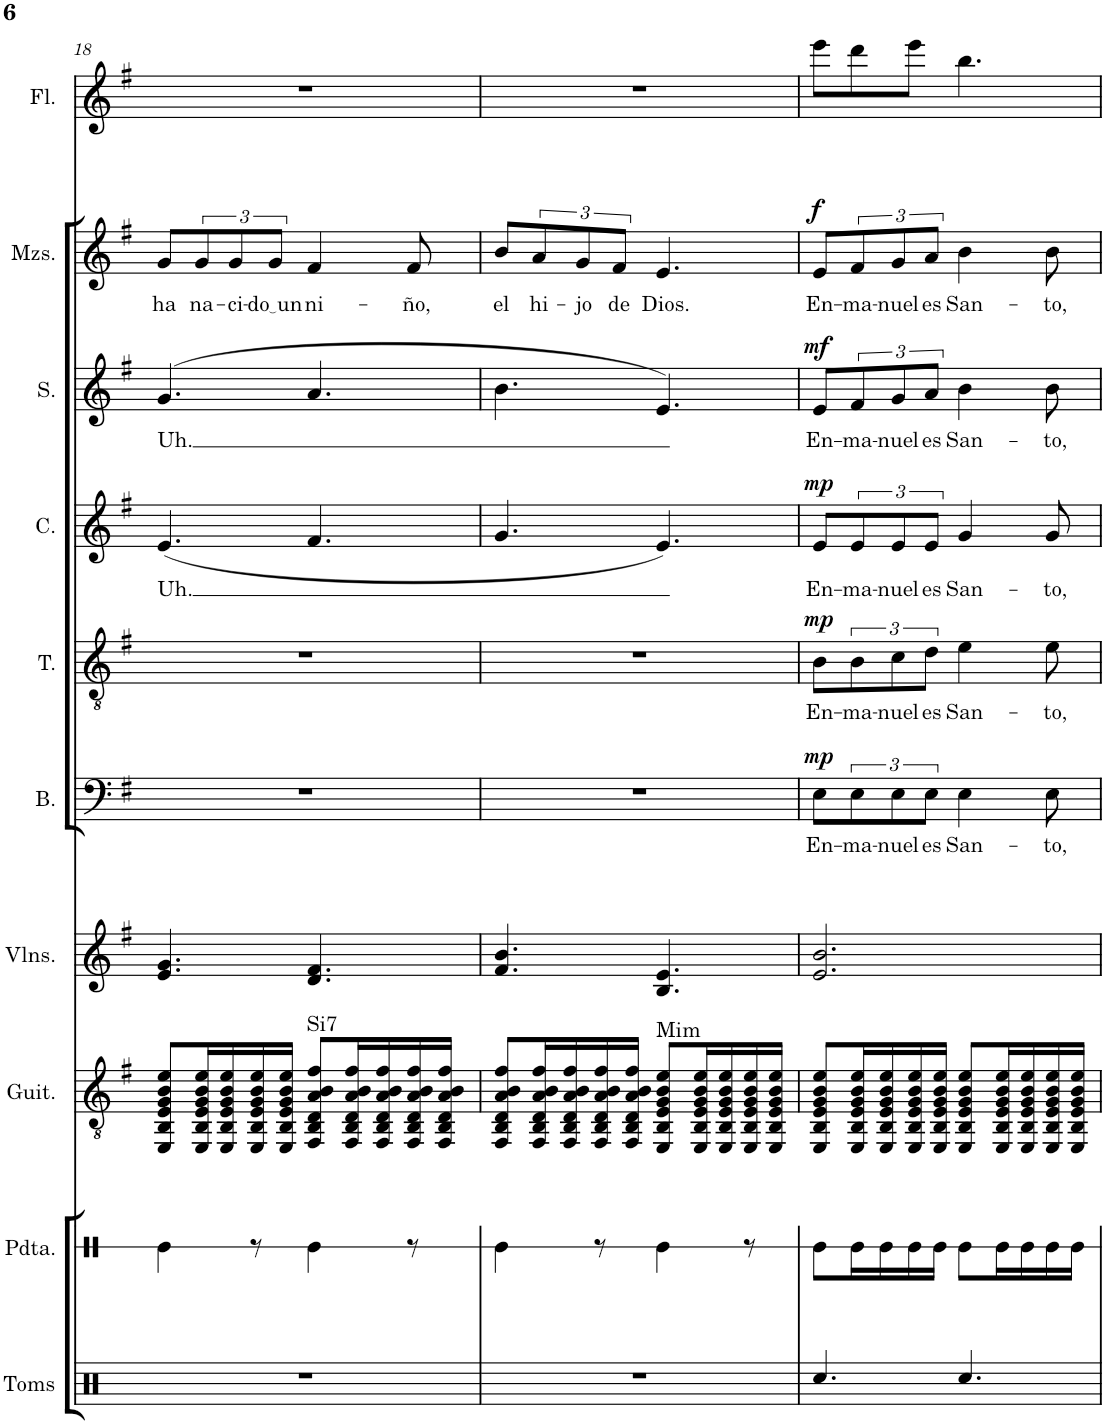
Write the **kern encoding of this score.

**kern	**kern	**kern	**harte	**kern	**kern	**text	**dynam	**kern	**text	**dynam	**kern	**text	**dynam	**kern	**text	**dynam	**kern	**text	**dynam	**kern
*part10	*part9	*part8	*part8	*part7	*part6	*part6	*part6	*part5	*part5	*part5	*part4	*part4	*part4	*part3	*part3	*part3	*part2	*part2	*part2	*part1
*staff10	*staff9	*staff8	*	*staff7	*staff6	*staff6	*staff6	*staff5	*staff5	*staff5	*staff4	*staff4	*staff4	*staff3	*staff3	*staff3	*staff2	*staff2	*staff2	*staff1
*I"Toms	*I"Pandereta	*I"Guitarra	*	*I"Violines	*I"Bajo	*	*	*I"Tenor	*	*	*I"Contralto	*	*	*I"Soprano	*	*	*I"Mezzo-soprano	*	*	*I"Flauta
*I'Toms	*I'Pdta.	*I'Guit.	*	*I'Vlns.	*I'B.	*	*	*I'T.	*	*	*I'C.	*	*	*I'S.	*	*	*I'Mzs.	*	*	*I'Fl.
!!LO:PB:g=z
*clefX	*clefX	*clefGv2	*	*clefG2	*clefF4	*	*	*clefGv2	*	*	*clefG2	*	*	*clefG2	*	*	*clefG2	*	*	*clefG2
*k[]	*k[]	*k[f#]	*	*k[f#]	*k[f#]	*	*	*k[f#]	*	*	*k[f#]	*	*	*k[f#]	*	*	*k[f#]	*	*	*k[f#]
*M6/8	*M6/8	*M6/8	*	*M6/8	*M6/8	*	*	*M6/8	*	*	*M6/8	*	*	*M6/8	*	*	*M6/8	*	*	*M6/8
=18	=18	=18	=18	=18	=18	=18	=18	=18	=18	=18	=18	=18	=18	=18	=18	=18	=18	=18	=18	=18
!	!	!	!	!	!	!	!	!	!	!	!	!LO:LY:b	!	!	!LO:LY:b	!	!	!LO:LY:b	!	!
2.r	4Re\	8EE/ 8BB/ 8E/ 8G/ 8B/ 8e/L	.	4.e/ 4.g/	2.r	.	.	2.r	.	.	(4.e/	Uh.	.	(4.g/	Uh.	.	8g/L	ha	.	2.r
!	!	!	!	!	!	!	!	!	!	!	!	!	!	!	!	!	!	!LO:LY:b	!	!
.	.	16EE/ 16BB/ 16E/ 16G/ 16B/ 16e/L	.	.	.	.	.	.	.	.	.	.	.	.	.	.	12g/	na-	.	.
.	.	16EE/ 16BB/ 16E/ 16G/ 16B/ 16e/	.	.	.	.	.	.	.	.	.	.	.	.	.	.	.	.	.	.
!	!	!	!	!	!	!	!	!	!	!	!	!	!	!	!	!	!	!LO:LY:b	!	!
.	.	.	.	.	.	.	.	.	.	.	.	.	.	.	.	.	12g/	-ci-	.	.
.	8r	16EE/ 16BB/ 16E/ 16G/ 16B/ 16e/	.	.	.	.	.	.	.	.	.	.	.	.	.	.	.	.	.	.
!	!	!	!	!	!	!	!	!	!	!	!	!	!	!	!	!	!	!LO:LY:b	!	!
.	.	.	.	.	.	.	.	.	.	.	.	.	.	.	.	.	12g/J	do un	.	.
.	.	16EE/ 16BB/ 16E/ 16G/ 16B/ 16e/JJ	.	.	.	.	.	.	.	.	.	.	.	.	.	.	.	.	.	.
!	!	!	!LO:H:kt=Si7	!	!	!	!	!	!	!	!	!	!	!	!	!	!	!LO:LY:b	!	!
.	4Re\	8FF#/ 8BB/ 8D/ 8A/ 8B/ 8f#/L	N	4.d/ 4.f#/	.	.	.	.	.	.	4.f#/	.	.	4.a/	.	.	4f#/	ni-	.	.
.	.	16FF#/ 16BB/ 16D/ 16A/ 16B/ 16f#/L	.	.	.	.	.	.	.	.	.	.	.	.	.	.	.	.	.	.
.	.	16FF#/ 16BB/ 16D/ 16A/ 16B/ 16f#/	.	.	.	.	.	.	.	.	.	.	.	.	.	.	.	.	.	.
!	!	!	!	!	!	!	!	!	!	!	!	!	!	!	!	!	!	!LO:LY:b	!	!
.	8r	16FF#/ 16BB/ 16D/ 16A/ 16B/ 16f#/	.	.	.	.	.	.	.	.	.	.	.	.	.	.	8f#/	-ño,	.	.
.	.	16FF#/ 16BB/ 16D/ 16A/ 16B/ 16f#/JJ	.	.	.	.	.	.	.	.	.	.	.	.	.	.	.	.	.	.
=19	=19	=19	=19	=19	=19	=19	=19	=19	=19	=19	=19	=19	=19	=19	=19	=19	=19	=19	=19	=19
!	!	!	!	!	!	!	!	!	!	!	!	!	!	!	!	!	!	!LO:LY:b	!	!
2.r	4Re\	8FF#/ 8BB/ 8D/ 8A/ 8B/ 8f#/L	.	4.f#/ 4.b/	2.r	.	.	2.r	.	.	4.g/	.	.	4.b\	.	.	8b/L	el	.	2.r
!	!	!	!	!	!	!	!	!	!	!	!	!	!	!	!	!	!	!LO:LY:b	!	!
.	.	16FF#/ 16BB/ 16D/ 16A/ 16B/ 16f#/L	.	.	.	.	.	.	.	.	.	.	.	.	.	.	12a/	hi-	.	.
.	.	16FF#/ 16BB/ 16D/ 16A/ 16B/ 16f#/	.	.	.	.	.	.	.	.	.	.	.	.	.	.	.	.	.	.
!	!	!	!	!	!	!	!	!	!	!	!	!	!	!	!	!	!	!LO:LY:b	!	!
.	.	.	.	.	.	.	.	.	.	.	.	.	.	.	.	.	12g/	-jo	.	.
.	8r	16FF#/ 16BB/ 16D/ 16A/ 16B/ 16f#/	.	.	.	.	.	.	.	.	.	.	.	.	.	.	.	.	.	.
!	!	!	!	!	!	!	!	!	!	!	!	!	!	!	!	!	!	!LO:LY:b	!	!
.	.	.	.	.	.	.	.	.	.	.	.	.	.	.	.	.	12f#/J	de	.	.
.	.	16FF#/ 16BB/ 16D/ 16A/ 16B/ 16f#/JJ	.	.	.	.	.	.	.	.	.	.	.	.	.	.	.	.	.	.
!	!	!	!LO:H:kt=Mim	!	!	!	!	!	!	!	!	!	!	!	!	!	!	!LO:LY:b	!	!
.	4Re\	8EE/ 8BB/ 8E/ 8G/ 8B/ 8e/L	N	4.B/ 4.e/	.	.	.	.	.	.	4.e/)	.	.	4.e/)	.	.	4.e/	Dios.	.	.
.	.	16EE/ 16BB/ 16E/ 16G/ 16B/ 16e/L	.	.	.	.	.	.	.	.	.	.	.	.	.	.	.	.	.	.
.	.	16EE/ 16BB/ 16E/ 16G/ 16B/ 16e/	.	.	.	.	.	.	.	.	.	.	.	.	.	.	.	.	.	.
.	8r	16EE/ 16BB/ 16E/ 16G/ 16B/ 16e/	.	.	.	.	.	.	.	.	.	.	.	.	.	.	.	.	.	.
.	.	16EE/ 16BB/ 16E/ 16G/ 16B/ 16e/JJ	.	.	.	.	.	.	.	.	.	.	.	.	.	.	.	.	.	.
=20	=20	=20	=20	=20	=20	=20	=20	=20	=20	=20	=20	=20	=20	=20	=20	=20	=20	=20	=20	=20
!	!	!	!	!	!	!LO:LY:b	!LO:DY:a	!	!LO:LY:b	!LO:DY:a	!	!LO:LY:b	!LO:DY:a	!	!LO:LY:b	!LO:DY:a	!	!LO:LY:b	!LO:DY:a	!
4.Rcc/	8Re\L	8EE/ 8BB/ 8E/ 8G/ 8B/ 8e/L	.	2.e/ 2.b/	8E\L	En-	mp	8B\L	En-	mp	8e/L	En-	mp	8e/L	En-	mf	8e/L	En-	f	8eee\L
!	!	!	!	!	!	!LO:LY:b	!	!	!LO:LY:b	!	!	!LO:LY:b	!	!	!LO:LY:b	!	!	!LO:LY:b	!	!
.	16Re\L	16EE/ 16BB/ 16E/ 16G/ 16B/ 16e/L	.	.	12E\	-ma-	.	12B\	-ma-	.	12e/	-ma-	.	12f#/	-ma-	.	12f#/	-ma-	.	8ddd\
.	16Re\	16EE/ 16BB/ 16E/ 16G/ 16B/ 16e/	.	.	.	.	.	.	.	.	.	.	.	.	.	.	.	.	.	.
!	!	!	!	!	!	!LO:LY:b	!	!	!LO:LY:b	!	!	!LO:LY:b	!	!	!LO:LY:b	!	!	!LO:LY:b	!	!
.	.	.	.	.	12E\	-nuel	.	12c\	-nuel	.	12e/	-nuel	.	12g/	-nuel	.	12g/	-nuel	.	.
.	16Re\	16EE/ 16BB/ 16E/ 16G/ 16B/ 16e/	.	.	.	.	.	.	.	.	.	.	.	.	.	.	.	.	.	8eee\J
!	!	!	!	!	!	!LO:LY:b	!	!	!LO:LY:b	!	!	!LO:LY:b	!	!	!LO:LY:b	!	!	!LO:LY:b	!	!
.	.	.	.	.	12E\J	es	.	12d\J	es	.	12e/J	es	.	12a/J	es	.	12a/J	es	.	.
.	16Re\JJ	16EE/ 16BB/ 16E/ 16G/ 16B/ 16e/JJ	.	.	.	.	.	.	.	.	.	.	.	.	.	.	.	.	.	.
!	!	!	!	!	!	!LO:LY:b	!	!	!LO:LY:b	!	!	!LO:LY:b	!	!	!LO:LY:b	!	!	!LO:LY:b	!	!
4.Rcc/	8Re\L	8EE/ 8BB/ 8E/ 8G/ 8B/ 8e/L	.	.	4E\	San-	.	4e\	San-	.	4g/	San-	.	4b\	San-	.	4b\	San-	.	4.bb\
.	16Re\L	16EE/ 16BB/ 16E/ 16G/ 16B/ 16e/L	.	.	.	.	.	.	.	.	.	.	.	.	.	.	.	.	.	.
.	16Re\	16EE/ 16BB/ 16E/ 16G/ 16B/ 16e/	.	.	.	.	.	.	.	.	.	.	.	.	.	.	.	.	.	.
!	!	!	!	!	!	!LO:LY:b	!	!	!LO:LY:b	!	!	!LO:LY:b	!	!	!LO:LY:b	!	!	!LO:LY:b	!	!
.	16Re\	16EE/ 16BB/ 16E/ 16G/ 16B/ 16e/	.	.	8E\	-to,	.	8e\	-to,	.	8g/	-to,	.	8b\	-to,	.	8b\	-to,	.	.
.	16Re\JJ	16EE/ 16BB/ 16E/ 16G/ 16B/ 16e/JJ	.	.	.	.	.	.	.	.	.	.	.	.	.	.	.	.	.	.
=	=	=	=	=	=	=	=	=	=	=	=	=	=	=	=	=	=	=	=	=
*-	*-	*-	*-	*-	*-	*-	*-	*-	*-	*-	*-	*-	*-	*-	*-	*-	*-	*-	*-	*-
